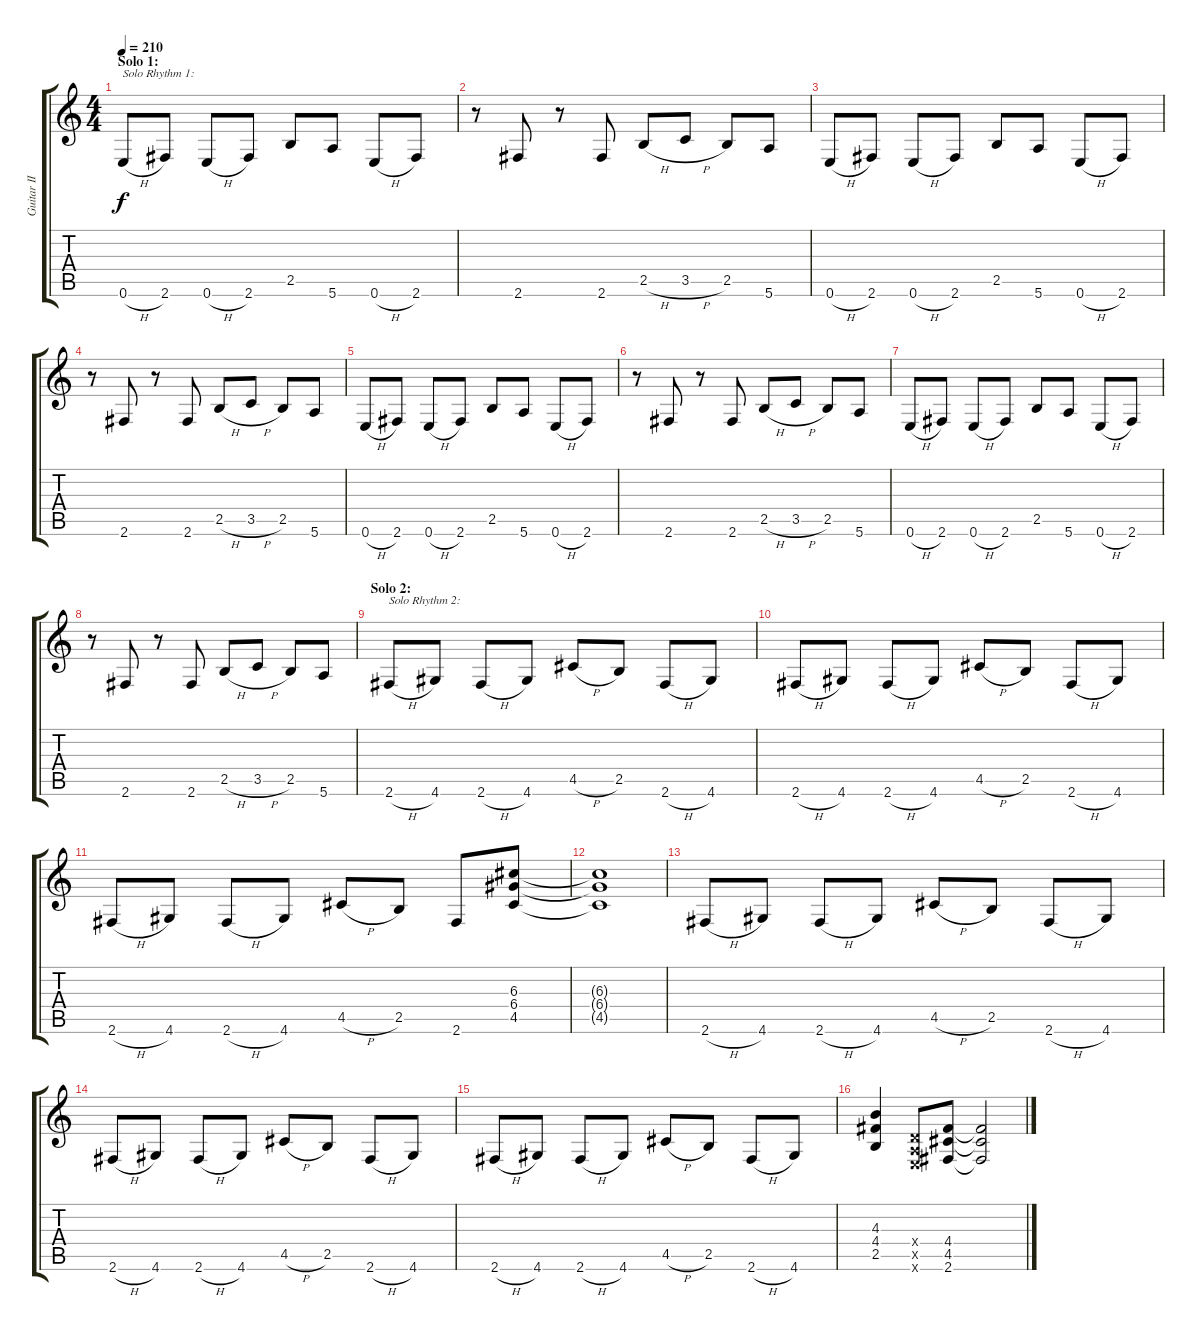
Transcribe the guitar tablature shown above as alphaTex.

\track ("Guitar II" "Guitar II") {instrument distortionguitar}
\staff {score tabs}
\tuning (E4 B3 G3 D3 A2 E2) {hide}
\ts (4 4)
\section ("" "Solo 1:")
\tempo 210
\clef g2
\ks c
0.6{h}.8{txt "Solo Rhythm 1:" dy f} 2.6.8 0.6{h}.8 2.6.8 2.5.8 5.6.8 0.6{h}.8 2.6.8 |
r.8 2.6.8 r.8 2.6.8 2.5{h}.8 3.5{h}.8 2.5.8 5.6.8 |
0.6{h}.8 2.6.8 0.6{h}.8 2.6.8 2.5.8 5.6.8 0.6{h}.8 2.6.8 |
r.8 2.6.8 r.8 2.6.8 2.5{h}.8 3.5{h}.8 2.5.8 5.6.8 |
0.6{h}.8 2.6.8 0.6{h}.8 2.6.8 2.5.8 5.6.8 0.6{h}.8 2.6.8 |
r.8 2.6.8 r.8 2.6.8 2.5{h}.8 3.5{h}.8 2.5.8 5.6.8 |
0.6{h}.8 2.6.8 0.6{h}.8 2.6.8 2.5.8 5.6.8 0.6{h}.8 2.6.8 |
r.8 2.6.8 r.8 2.6.8 2.5{h}.8 3.5{h}.8 2.5.8 5.6.8 |
\section ("" "Solo 2:")
2.6{h}.8{txt "Solo Rhythm 2:"} 4.6.8 2.6{h}.8 4.6.8 4.5{h}.8 2.5.8 2.6{h}.8 4.6.8 |
2.6{h}.8 4.6.8 2.6{h}.8 4.6.8 4.5{h}.8 2.5.8 2.6{h}.8 4.6.8 |
2.6{h}.8 4.6.8 2.6{h}.8 4.6.8 4.5{h}.8 2.5.8 2.6.8 (6.3 6.4 4.5).8 |
(6.3{t} 6.4{t} 4.5{t}).1 |
2.6{h}.8 4.6.8 2.6{h}.8 4.6.8 4.5{h}.8 2.5.8 2.6{h}.8 4.6.8 |
2.6{h}.8 4.6.8 2.6{h}.8 4.6.8 4.5{h}.8 2.5.8 2.6{h}.8 4.6.8 |
2.6{h}.8 4.6.8 2.6{h}.8 4.6.8 4.5{h}.8 2.5.8 2.6{h}.8 4.6.8 |
(4.3 4.4 2.5).4 (0.4{x} 0.5{x} 0.6{x}).8 (4.4 4.5 2.6).8 (4.4{t} 4.5{t} 2.6{t}).2
